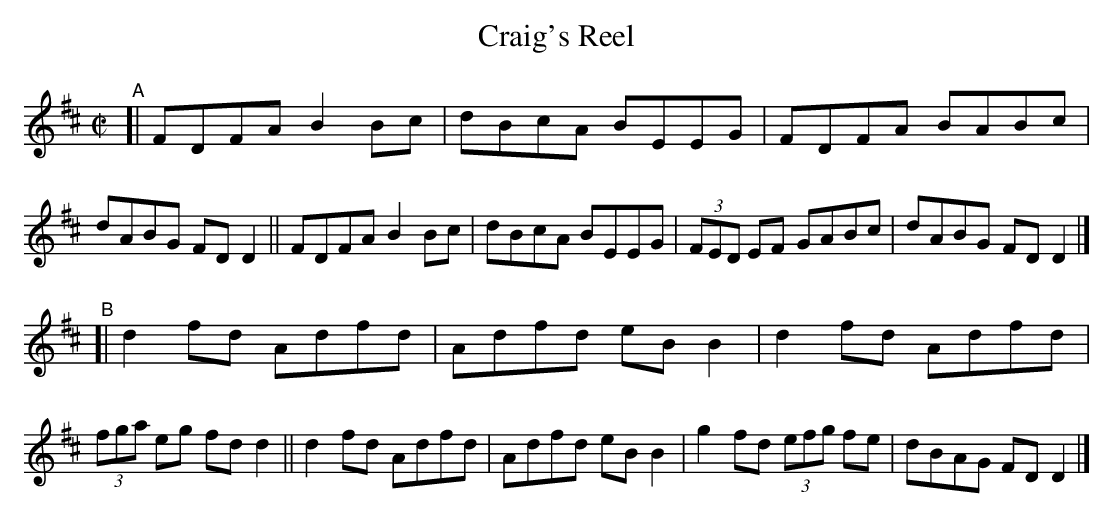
X:1
T: Craig's Reel
M: C|
L: 1/8
K: D
"^A"\
[| FDFA B2Bc | dBcA BEEG | FDFA BABc | dABG FDD2 \
|| FDFA B2Bc | dBcA BEEG | (3FED EF GABc | dABG FDD2 |]
"^B"\
[| d2fd Adfd | Adfd eBB2 | d2fd Adfd | (3fga eg fdd2 \
|| d2fd Adfd | Adfd eBB2 | g2fd (3efg fe | dBAG FDD2 |]
